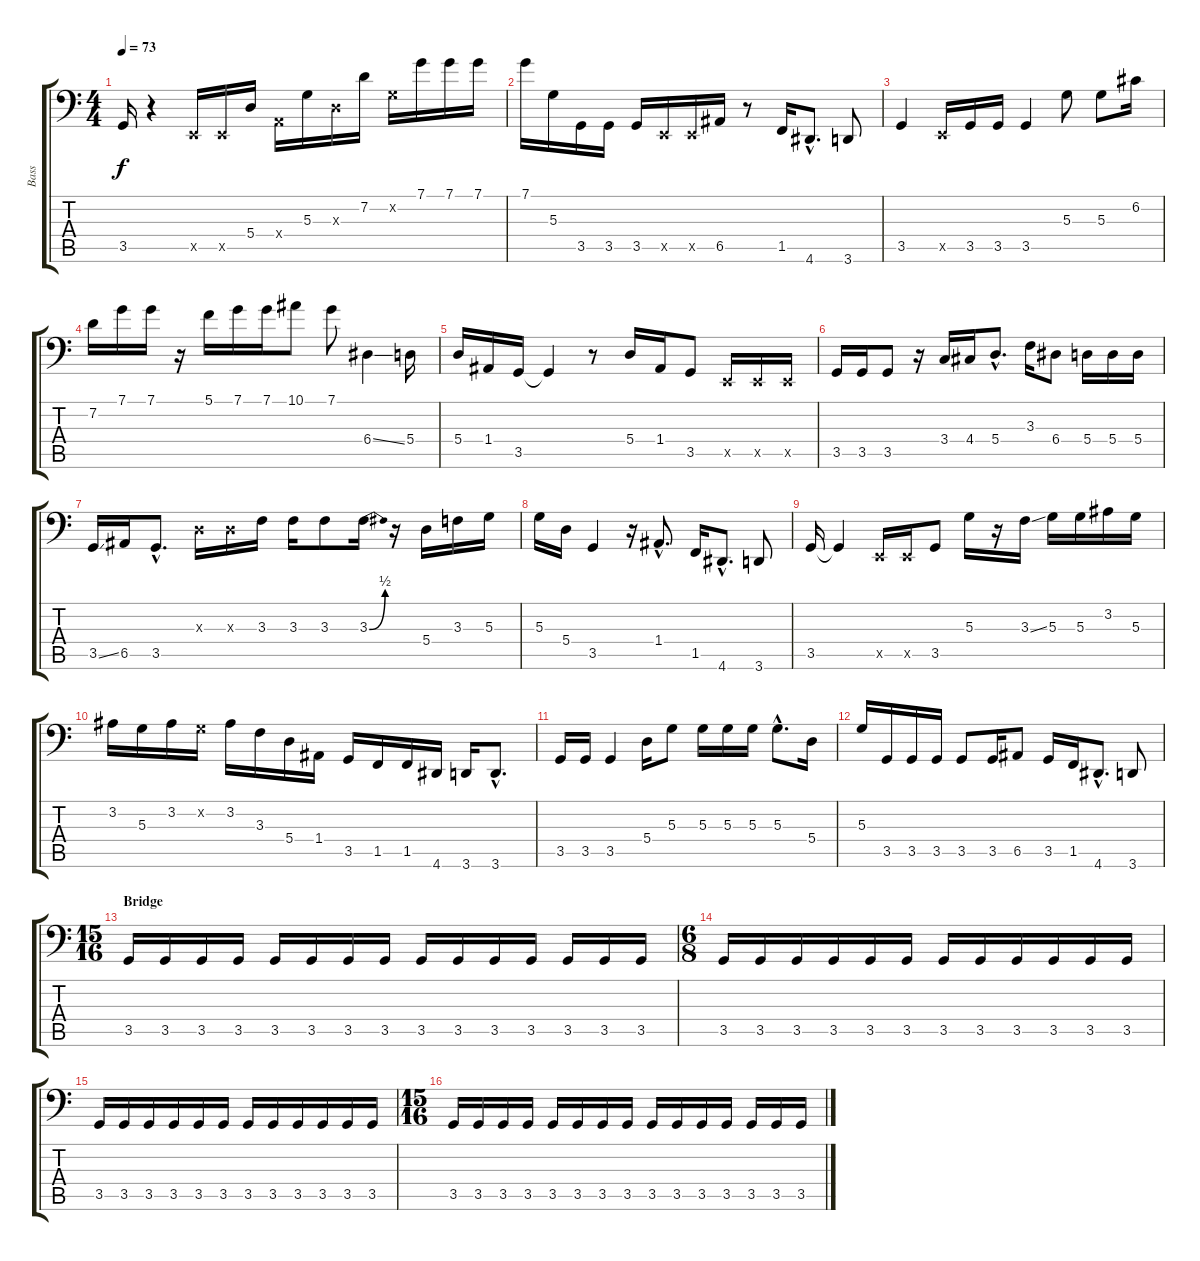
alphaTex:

\track ("Bass" "Bass") {instrument electricbassfinger}
\staff {score tabs}
\tuning (C3 G2 D2 A1 E1 B0) {hide}
\ts (4 4)
\tempo 73
\clef f4
\ks c
3.5.16{dy f} r.4 0.5{x}.16 0.5{x}.16 5.4.16 0.4{x}.16 5.3.16 0.3{x}.16 7.2.16 0.2{x}.16 7.1.16 7.1.16 7.1.16 |
7.1.16 5.3.16 3.5.16 3.5.16 3.5.16 0.5{x}.16 0.5{x}.16 6.5.16 r.8 1.5.16 4.6{hac}.8{d} 3.6.8 |
3.5.4 0.5{x}.16 3.5.16 3.5.16 3.5.4 5.3.8 5.3.8 6.2.16 |
7.2.16 7.1.16 7.1.16 r.16 5.1.16 7.1.16 7.1.16 10.1.8 7.1.8 6.4{ss}.4 5.4.16 |
5.4.16 1.4.16 3.5.16 3.5{t}.4 r.8 5.4.16 1.4.16 3.5.8 0.5{x}.16 0.5{x}.16 0.5{x}.16 |
3.5.16 3.5.16 3.5.8 r.16 3.4.16 4.4.16 5.4{hac}.8{d} 3.3.16 6.4.8 5.4.16 5.4.16 5.4.16 |
3.5{ss}.16 6.5.16 3.5{hac}.8{d} 0.3{x}.16 0.3{x}.16 3.3.16 3.3.16 3.3.8 3.3{be (bend 0 0 60 2)}.16 r.16 5.4.16 3.3.16 5.3.16 |
5.3.16 5.4.16 3.5.4 r.16 1.4{hac}.8{d} 1.5.16 4.6{hac}.8{d} 3.6.8 |
3.5.16 3.5{t}.4 0.5{x}.16 0.5{x}.16 3.5.8 5.3.16 r.16 3.3{ss}.16 5.3.16 5.3.16 3.2.16 5.3.16 |
3.2.16 5.3.16 3.2.16 0.2{x}.16 3.2.16 3.3.16 5.4.16 1.4.16 3.5.16 1.5.16 1.5.16 4.6.16 3.6.16 3.6{hac}.8{d} |
3.5.16 3.5.16 3.5.4 5.4.16 5.3.8 5.3.16 5.3.16 5.3.16 5.3{hac}.8{d} 5.4.16 |
5.3.16 3.5.16 3.5.16 3.5.16 3.5.8 3.5.16 6.5.8 3.5.16 1.5.16 4.6{hac}.8{d} 3.6.8 |
\ts (15 16)
\section ("" "Bridge")
3.5.16 3.5.16 3.5.16 3.5.16 3.5.16 3.5.16 3.5.16 3.5.16 3.5.16 3.5.16 3.5.16 3.5.16 3.5.16 3.5.16 3.5.16 |
\ts (6 8)
3.5.16 3.5.16 3.5.16 3.5.16 3.5.16 3.5.16 3.5.16 3.5.16 3.5.16 3.5.16 3.5.16 3.5.16 |
3.5.16 3.5.16 3.5.16 3.5.16 3.5.16 3.5.16 3.5.16 3.5.16 3.5.16 3.5.16 3.5.16 3.5.16 |
\ts (15 16)
3.5.16 3.5.16 3.5.16 3.5.16 3.5.16 3.5.16 3.5.16 3.5.16 3.5.16 3.5.16 3.5.16 3.5.16 3.5.16 3.5.16 3.5.16
